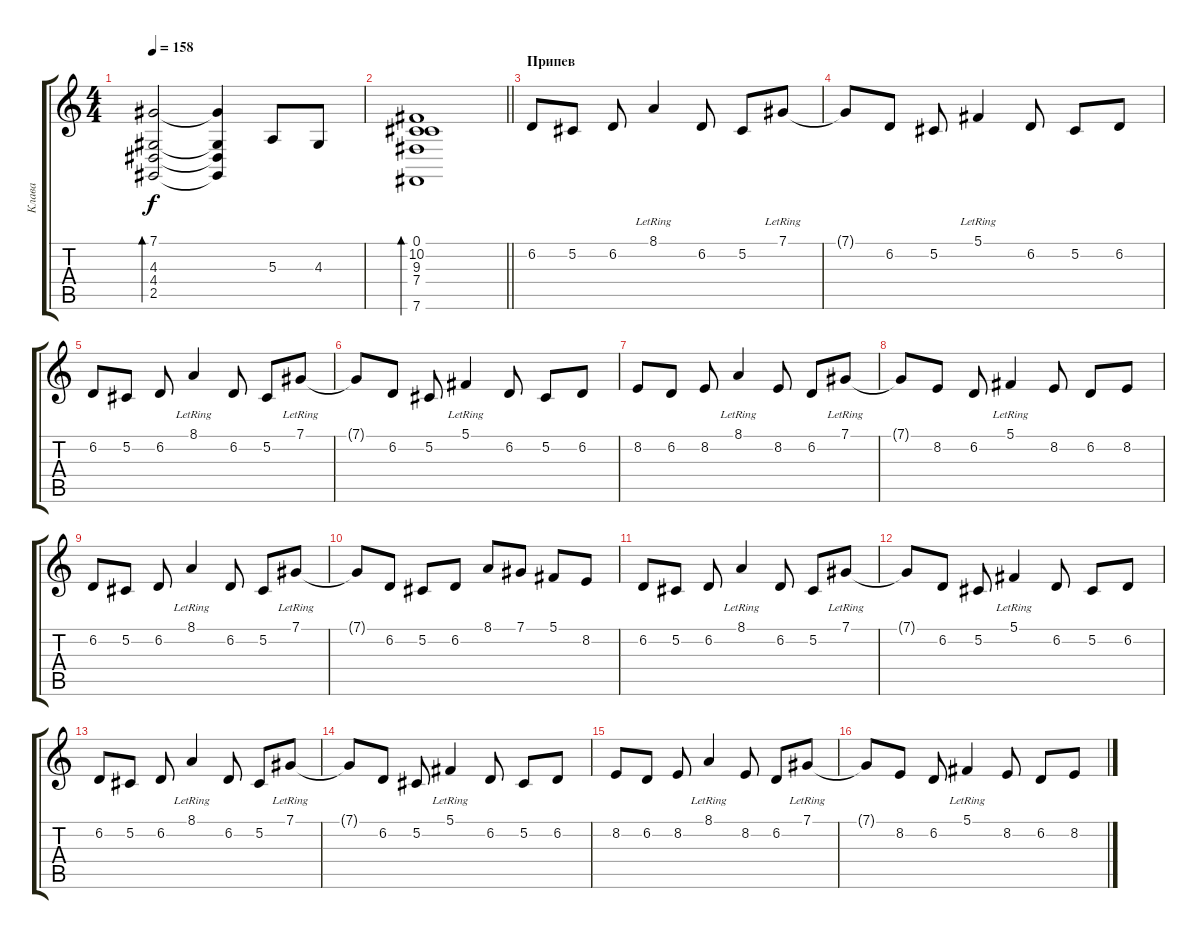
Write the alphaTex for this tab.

\track ("Клава" "Клава") {instrument electricgrandpiano}
\staff {score tabs}
\tuning (Db4 Ab3 E3 B2 Gb2 B1) {hide}
\ts (4 4)
\tempo 158
\clef g2
\ks c
(7.1 4.3 4.4 2.5).2{bd 120 dy f} (7.1{t} 4.3{t} 4.4{t} 2.5{t}).4 5.3.8 4.3.8 |
\barLineRight lightlight
(0.1 10.2 9.3 7.4 7.6).1{bd 120} |
\section ("" "Припев")
6.2.8 5.2.8 6.2.8 8.1{lr}.4 6.2.8 5.2.8 7.1{lr}.8 |
7.1{t}.8 6.2.8 5.2.8 5.1{lr}.4 6.2.8 5.2.8 6.2.8 |
6.2.8 5.2.8 6.2.8 8.1{lr}.4 6.2.8 5.2.8 7.1{lr}.8 |
7.1{t}.8 6.2.8 5.2.8 5.1{lr}.4 6.2.8 5.2.8 6.2.8 |
8.2.8 6.2.8 8.2.8 8.1{lr}.4 8.2.8 6.2.8 7.1{lr}.8 |
7.1{t}.8 8.2.8 6.2.8 5.1{lr}.4 8.2.8 6.2.8 8.2.8 |
6.2.8 5.2.8 6.2.8 8.1{lr}.4 6.2.8 5.2.8 7.1{lr}.8 |
7.1{t}.8 6.2.8 5.2.8 6.2.8 8.1.8 7.1.8 5.1.8 8.2.8 |
6.2.8 5.2.8 6.2.8 8.1{lr}.4 6.2.8 5.2.8 7.1{lr}.8 |
7.1{t}.8 6.2.8 5.2.8 5.1{lr}.4 6.2.8 5.2.8 6.2.8 |
6.2.8 5.2.8 6.2.8 8.1{lr}.4 6.2.8 5.2.8 7.1{lr}.8 |
7.1{t}.8 6.2.8 5.2.8 5.1{lr}.4 6.2.8 5.2.8 6.2.8 |
8.2.8 6.2.8 8.2.8 8.1{lr}.4 8.2.8 6.2.8 7.1{lr}.8 |
7.1{t}.8 8.2.8 6.2.8 5.1{lr}.4 8.2.8 6.2.8 8.2.8
